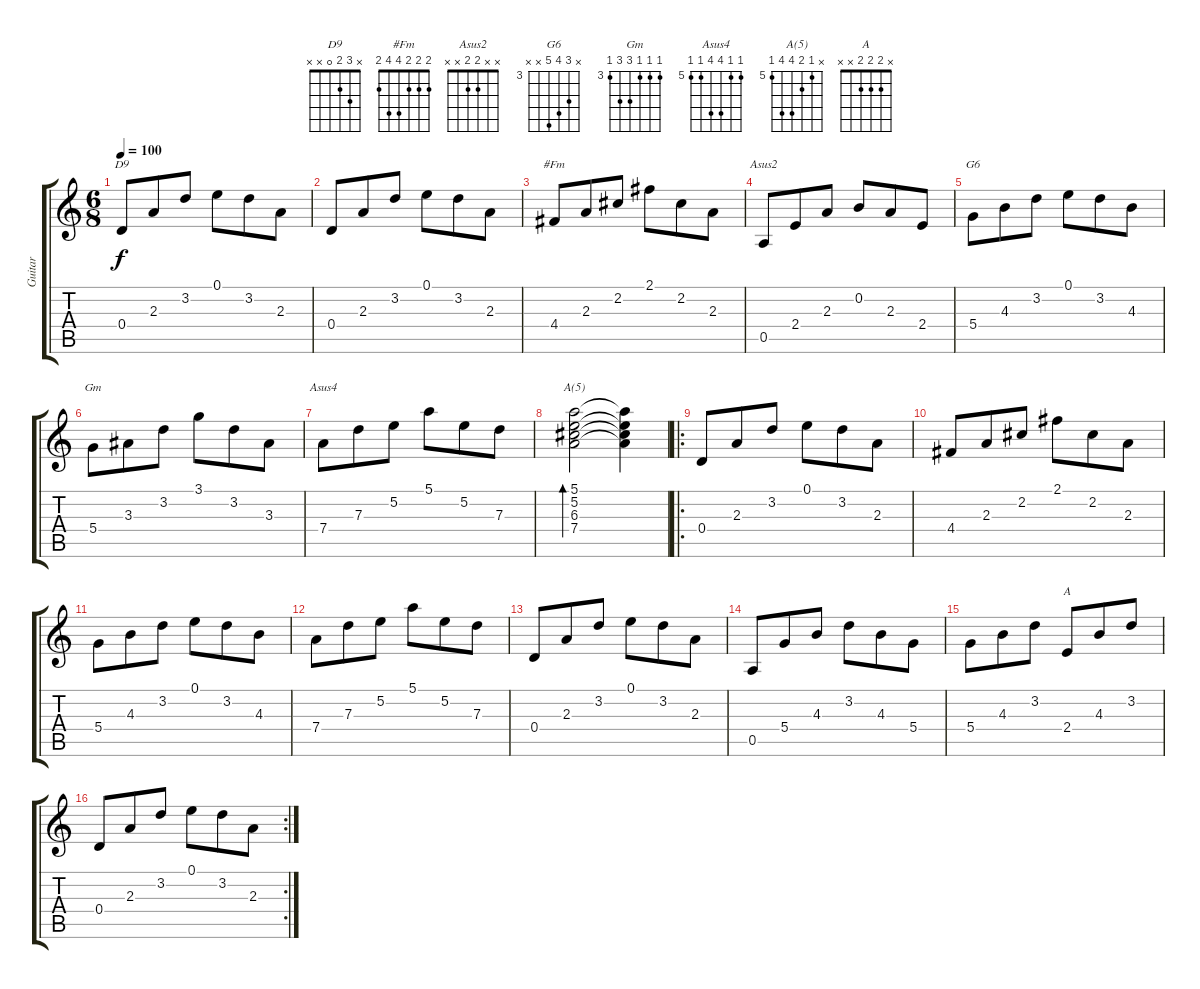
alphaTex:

\track ("Guitar" "Guitar") {instrument acousticguitarsteel}
\staff {score tabs}
\tuning (E4 B3 G3 D3 A2 E2) {hide}
\chord ("D9" x 3 2 0 x x)
\chord ("#Fm" 2 2 2 4 4 2)
\chord ("Asus2" x x 2 2 x x)
\chord ("G6" x 5 6 7 x x) {firstfret 3}
\chord ("Gm" 3 3 3 5 5 3) {firstfret 3}
\chord ("Asus4" 5 5 8 8 5 5) {firstfret 5}
\chord ("A(5)" x 5 6 8 8 5) {firstfret 5}
\chord ("A" x 2 2 2 x x)
\ts (6 8)
\tempo 100
\clef g2
\ks c
0.4.8{ch "D9" dy f instrument acousticguitarsteel} 2.3.8 3.2.8 0.1.8 3.2.8 2.3.8 |
0.4.8 2.3.8 3.2.8 0.1.8 3.2.8 2.3.8 |
4.4.8{ch "#Fm"} 2.3.8 2.2.8 2.1.8 2.2.8 2.3.8 |
0.5.8{ch "Asus2"} 2.4.8 2.3.8 0.2.8 2.3.8 2.4.8 |
5.4.8{ch "G6"} 4.3.8 3.2.8 0.1.8 3.2.8 4.3.8 |
5.4.8{ch "Gm"} 3.3.8 3.2.8 3.1.8 3.2.8 3.3.8 |
7.4.8{ch "Asus4"} 7.3.8 5.2.8 5.1.8 5.2.8 7.3.8 |
(5.1 5.2 6.3 7.4).2{bd 480 ch "A(5)"} (5.1{t} 5.2{t} 6.3{t} 7.4{t}).4 |
\ro
0.4.8 2.3.8 3.2.8 0.1.8 3.2.8 2.3.8 |
4.4.8 2.3.8 2.2.8 2.1.8 2.2.8 2.3.8 |
5.4.8 4.3.8 3.2.8 0.1.8 3.2.8 4.3.8 |
7.4.8 7.3.8 5.2.8 5.1.8 5.2.8 7.3.8 |
0.4.8 2.3.8 3.2.8 0.1.8 3.2.8 2.3.8 |
0.5.8 5.4.8 4.3.8 3.2.8 4.3.8 5.4.8 |
5.4.8 4.3.8 3.2.8 2.4.8{ch "A"} 4.3.8 3.2.8 |
\rc 2
0.4.8 2.3.8 3.2.8 0.1.8 3.2.8 2.3.8
